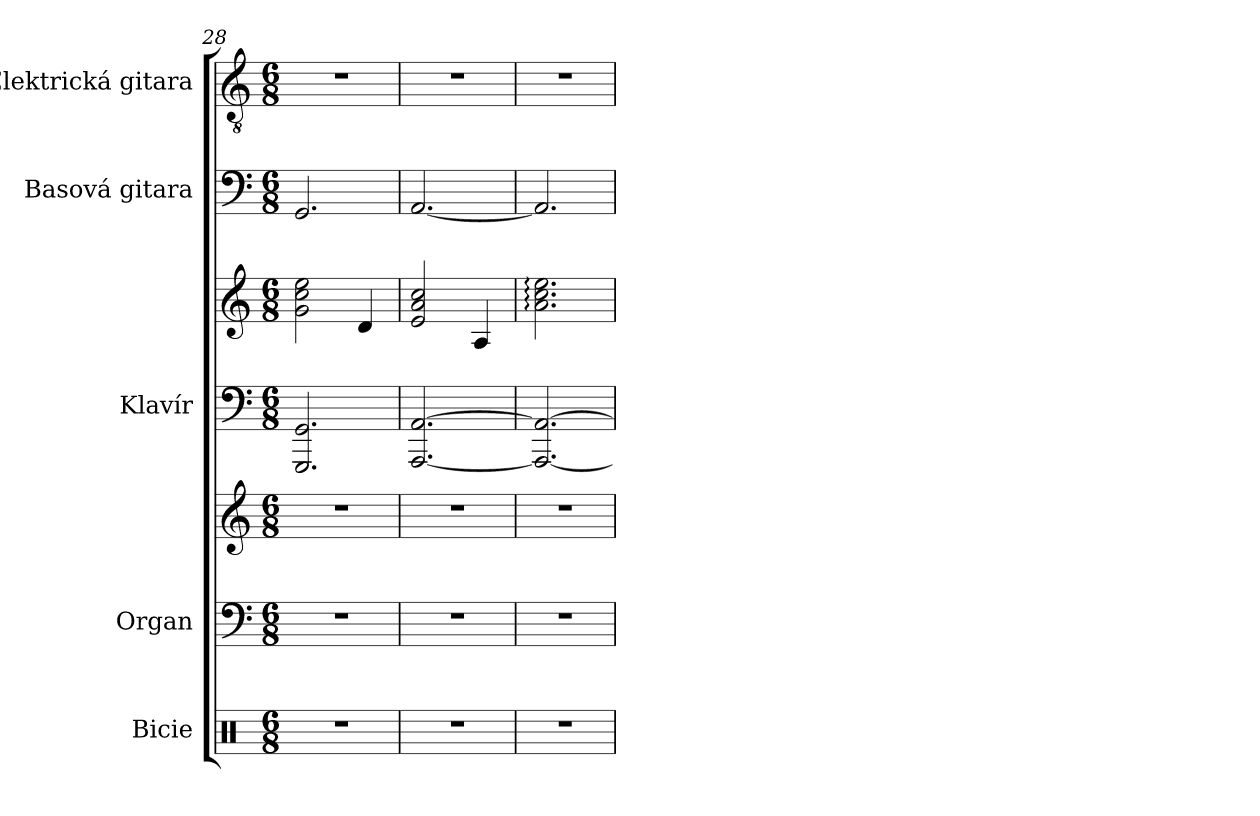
**kern	**kern	**kern	**kern	**kern	**kern	**kern
*part5	*part4	*part4	*part3	*part3	*part2	*part1
*staff7	*staff6	*staff5	*staff4	*staff3	*staff2	*staff1
*I"Bicie	*I"Organ	*	*I"Klavír	*	*I"Basová gitara	*I"Elektrická gitara
*	*I'Org.	*	*I'Kl.	*	*	*
*clefX	*clefF4	*clefG2	*clefF4	*clefG2	*clefF4	*clefGv2
*	*	*	*	*	*ITrd7c12	*
*k[]	*k[]	*k[]	*k[]	*k[]	*k[]	*k[]
*M6/8	*M6/8	*M6/8	*M6/8	*M6/8	*M6/8	*M6/8
=28	=28	=28	=28	=28	=28	=28
2.r	2.r	2.r	2.GGG/ 2.GG/	2g\ 2cc\ 2ee\	2.GGG/	2.r
.	.	.	.	4d/	.	.
=29	=29	=29	=29	=29	=29	=29
2.r	2.r	2.r	[2.AAA/ [2.AA/	2e/ 2a/ 2cc/	[2.AAA/	2.r
.	.	.	.	4A/	.	.
=30	=30	=30	=30	=30	=30	=30
2.r	2.r	2.r	2.AAA/_ 2.AA/_	2.a\: 2.cc\: 2.ee\:	2.AAA/]	2.r
=	=	=	=	=	=	=
*-	*-	*-	*-	*-	*-	*-
